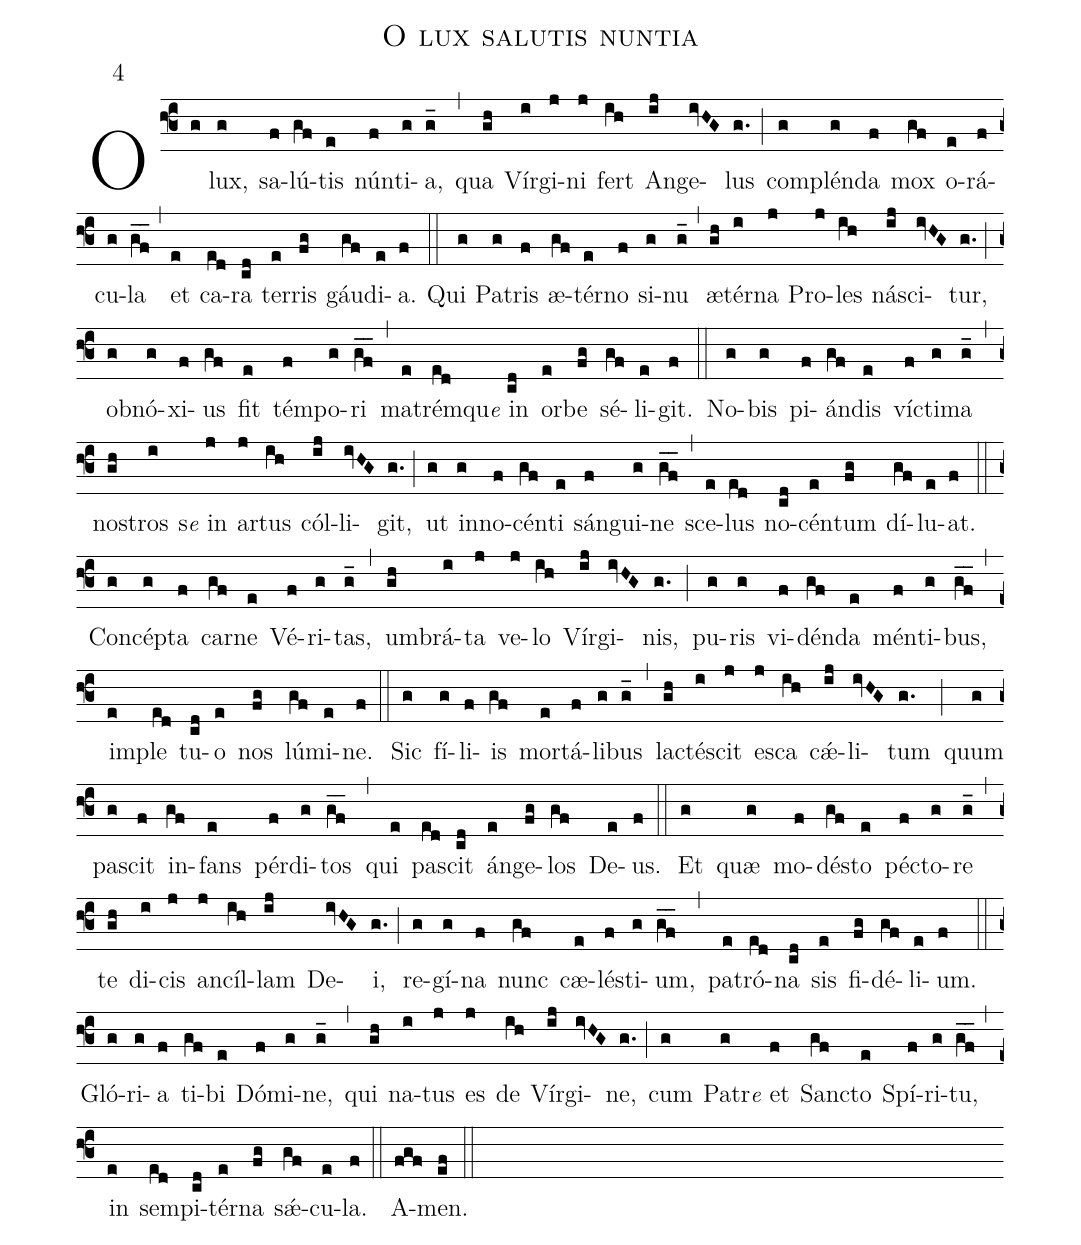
name: O lux salutis nuntia;
mode: 4;
%%
(f3)
O(g) lux,(g) sa(f)lú(gf)tis(e) nún(f)ti(g)a,(g_) (,)
qua(gh) Vír(i)gi(j)ni(j) fert(ih) An(ij)ge(ivHG)lus(g.) (;)
com(g)plén(g)da(f) mox(gf) o(e)rá(f)cu(g)la(gf__) (,)
et(e) ca(ed)ra(cd) ter(e)ris(fg) gáu(gf)di(e)a.(f) (::)

Qui(g) Pa(g)tris(f) æ(gf)tér(e)no(f) si(g)nu(g_) (,)
æ(gh)tér(i)na(j) Pro(j)les(ih) ná(ij)sci(ivHG)tur,(g.) (;)
ob(g)nó(g)xi(f)us(gf) fit(e) tém(f)po(g)ri(gf__) (,)
ma(e)trém(ed)qu<e>e</e> {i}n(cd) or(e)be(fg) sé(gf)li(e)git.(f) (::)

No(g)bis(g) pi(f)án(gf)dis(e) ví(f)cti(g)ma(g_) (,)
no(gh)stros(i) s<e>e</e> {i}n(j) ar(j)tus(ih) cól(ij)li(ivHG)git,(g.) (;)
ut(g) in(g)no(f)cén(gf)ti(e) sán(f)gui(g)ne(gf__) (,)
sce(e)lus(ed) no(cd)cén(e)tum(fg) dí(gf)lu(e)at.(f) (::)

Con(g)cép(g)ta(f) car(gf)ne(e) Vé(f)ri(g)tas,(g_) (,)
um(gh)brá(i)ta(j) ve(j)lo(ih) Vír(ij)gi(ivHG)nis,(g.) (;)
pu(g)ris(g) vi(f)dén(gf)da(e) mén(f)ti(g)bus,(gf__) (,)
im(e)ple(ed) tu(cd)o(e) nos(fg) lú(gf)mi(e)ne.(f) (::)

Sic(g) fí(g)li(f)is(gf) mor(e)tá(f)li(g)bus(g_) (,)
la(gh)cté(i)scit(j) e(j)sca(ih) cǽ(ij)li(ivHG)tum(g.) (;)
quum(g) pa(g)scit(f) in(gf)fans(e) pér(f)di(g)tos(gf__) (,)
qui(e) pa(ed)scit(cd) án(e)ge(fg)los(gf) De(e)us.(f) (::)

Et(g) quæ(g) mo(f)dé(gf)sto(e) pé(f)cto(g)re(g_) (,)
te(gh) di(i)cis(j) an(j)cíl(ih)lam(ij) De(ivHG)i,(g.) (;)
re(g)gí(g)na(f) nunc(gf) cæ(e)lé(f)sti(g)um,(gf__) (,)
pa(e)tró(ed)na(cd) sis(e) fi(fg)dé(gf)li(e)um.(f) (::)

Gló(g)ri(g)a(f) ti(gf)bi(e) Dó(f)mi(g)ne,(g_) (,)
qui(gh) na(i)tus(j) es(j) de(ih) Vír(ij)gi(ivHG)ne,(g.) (;)
cum(g) Pa(g)tr<e>e</e> {e}t(f) San(gf)cto(e) Spí(f)ri(g)tu,(gf__) (,)
in(e) sem(ed)pi(cd)tér(e)na(fg) sǽ(gf)cu(e)la.(f) (::)

A(fgf)men.(ef) (::)
